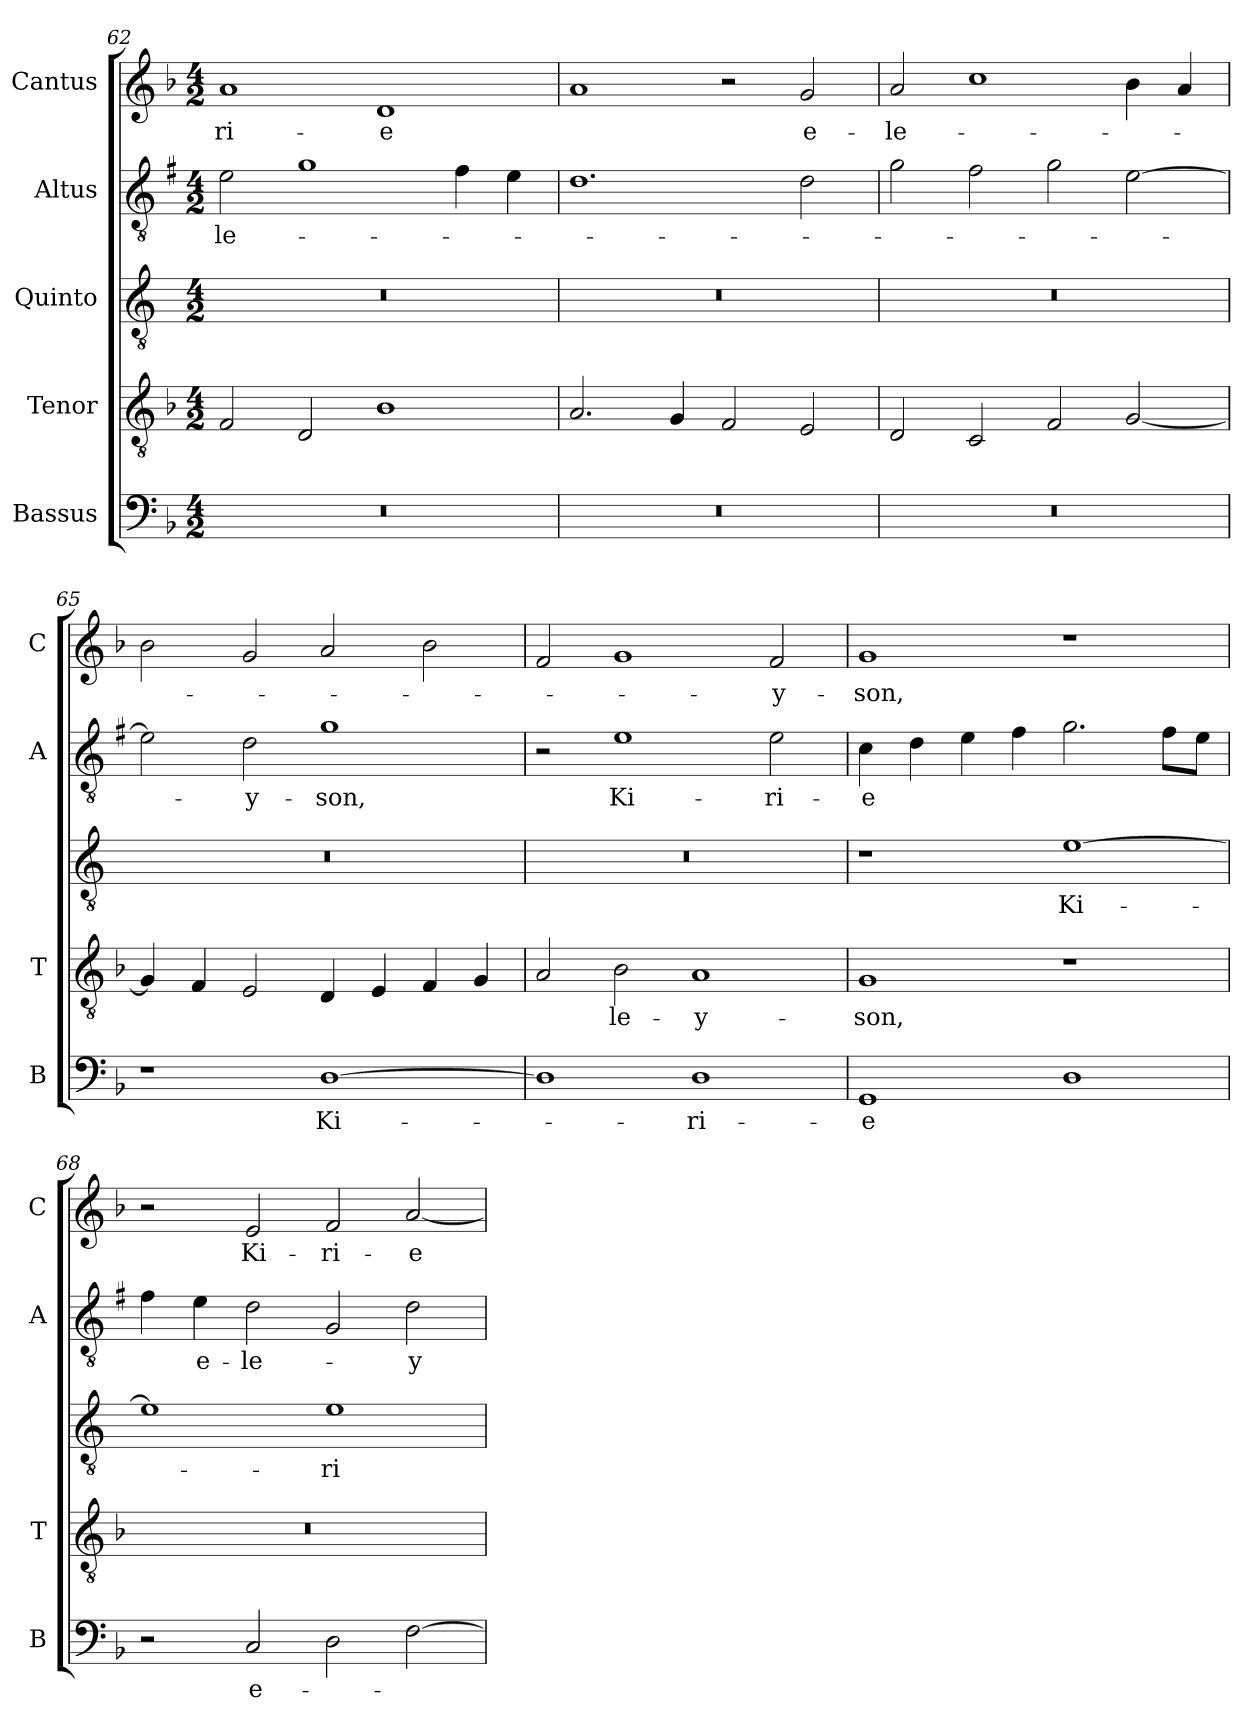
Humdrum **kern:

**kern	**text	**kern	**text	**kern	**text	**kern	**text	**kern	**text
*part5	*part5	*part4	*part4	*part3	*part3	*part2	*part2	*part1	*part1
*staff5	*staff5	*staff4	*staff4	*staff3	*staff3	*staff2	*staff2	*staff1	*staff1
*I"Bassus	*	*I"Tenor	*	*I"Quinto	*	*I"Altus	*	*I"Cantus	*
*I'B	*	*I'T	*	*	*	*I'A	*	*I'C	*
*clefF4	*	*clefGv2	*	*clefGv2	*	*clefGv2	*	*clefG2	*
*	*	*	*	*ITrd4c7	*	*ITrd1c2	*	*	*
*k[b-]	*	*k[b-]	*	*k[b-]	*	*k[b-]	*	*k[b-]	*
*F:	*	*F:	*	*F:	*	*F:	*	*F:	*
*M4/2	*	*M4/2	*	*M4/2	*	*M4/2	*	*M4/2	*
=62	=62	=62	=62	=62	=62	=62	=62	=62	=62
!	!	!	!	!	!	!	!LO:LY:b	!	!LO:LY:b
0r	.	2F/	.	0r	.	2d\	-le-	1a	-ri-
.	.	2D/	.	.	.	1f	.	.	.
!	!	!	!	!	!	!	!	!	!LO:LY:b
.	.	1B-	.	.	.	.	.	1d	-e
.	.	.	.	.	.	4e\	.	.	.
.	.	.	.	.	.	4d\	.	.	.
=63	=63	=63	=63	=63	=63	=63	=63	=63	=63
0r	.	2.A/	.	0r	.	1.c	.	1a	.
.	.	4G/	.	.	.	.	.	.	.
.	.	2F/	.	.	.	.	.	2r	.
!	!	!	!	!	!	!	!	!	!LO:LY:b
.	.	2E/	.	.	.	2c\	.	2g/	e-
=64	=64	=64	=64	=64	=64	=64	=64	=64	=64
!	!	!	!	!	!	!	!	!	!LO:LY:b
0r	.	2D/	.	0r	.	2f\	.	2a/	-le-
.	.	2C/	.	.	.	2e\	.	1cc	.
.	.	2F/	.	.	.	2f\	.	.	.
.	.	[2G/	.	.	.	[2d\	.	4b-\	.
.	.	.	.	.	.	.	.	4a/	.
=65	=65	=65	=65	=65	=65	=65	=65	=65	=65
1r	.	4G/]	.	0r	.	2d\]	.	2b-\	.
.	.	4F/	.	.	.	.	.	.	.
!	!	!	!	!	!	!	!LO:LY:b	!	!
.	.	2E/	.	.	.	2c\	-y-	2g/	.
!	!LO:LY:b	!	!	!	!	!	!LO:LY:b	!	!
[1D	Ki-	4D/	.	.	.	1f	-son,	2a/	.
.	.	4E/	.	.	.	.	.	.	.
.	.	4F/	.	.	.	.	.	2b-\	.
.	.	4G/	.	.	.	.	.	.	.
!!LO:LB:g=z
=66	=66	=66	=66	=66	=66	=66	=66	=66	=66
1D]	.	2A/	.	0r	.	2r	.	2f/	.
!	!	!	!LO:LY:b	!	!	!	!LO:LY:b	!	!
.	.	2B-\	-le-	.	.	1d	Ki-	1g	.
!	!LO:LY:b	!	!LO:LY:b	!	!	!	!	!	!
1D	-ri-	1A	-y-	.	.	.	.	.	.
!	!	!	!	!	!	!	!LO:LY:b	!	!LO:LY:b
.	.	.	.	.	.	2d\	-ri-	2f/	-y-
=67	=67	=67	=67	=67	=67	=67	=67	=67	=67
!	!LO:LY:b	!	!LO:LY:b	!	!	!	!LO:LY:b	!	!LO:LY:b
1GG	-e	1G	-son,	1r	.	4B-\	-e	1g	-son,
.	.	.	.	.	.	4c\	.	.	.
.	.	.	.	.	.	4d\	.	.	.
.	.	.	.	.	.	4e\	.	.	.
!	!	!	!	!	!LO:LY:b	!	!	!	!
1D	.	1r	.	[1A	Ki-	2.f\	.	1r	.
.	.	.	.	.	.	8e\L	.	.	.
.	.	.	.	.	.	8d\J	.	.	.
=68	=68	=68	=68	=68	=68	=68	=68	=68	=68
2r	.	0r	.	1A]	.	4e\	.	2r	.
!	!	!	!	!	!	!	!LO:LY:b	!	!
.	.	.	.	.	.	4d\	e-	.	.
!	!LO:LY:b	!	!	!	!	!	!LO:LY:b	!	!LO:LY:b
2C/	e-	.	.	.	.	2c\	-le-	2e/	Ki-
!	!	!	!	!	!LO:LY:b	!	!	!	!LO:LY:b
2D\	.	.	.	1A	-ri-	2F/	.	2f/	-ri-
!	!	!	!	!	!	!	!LO:LY:b	!	!LO:LY:b
[2F\	.	.	.	.	.	2c\	-y-	[2a/	-e
=	=	=	=	=	=	=	=	=	=
*-	*-	*-	*-	*-	*-	*-	*-	*-	*-
